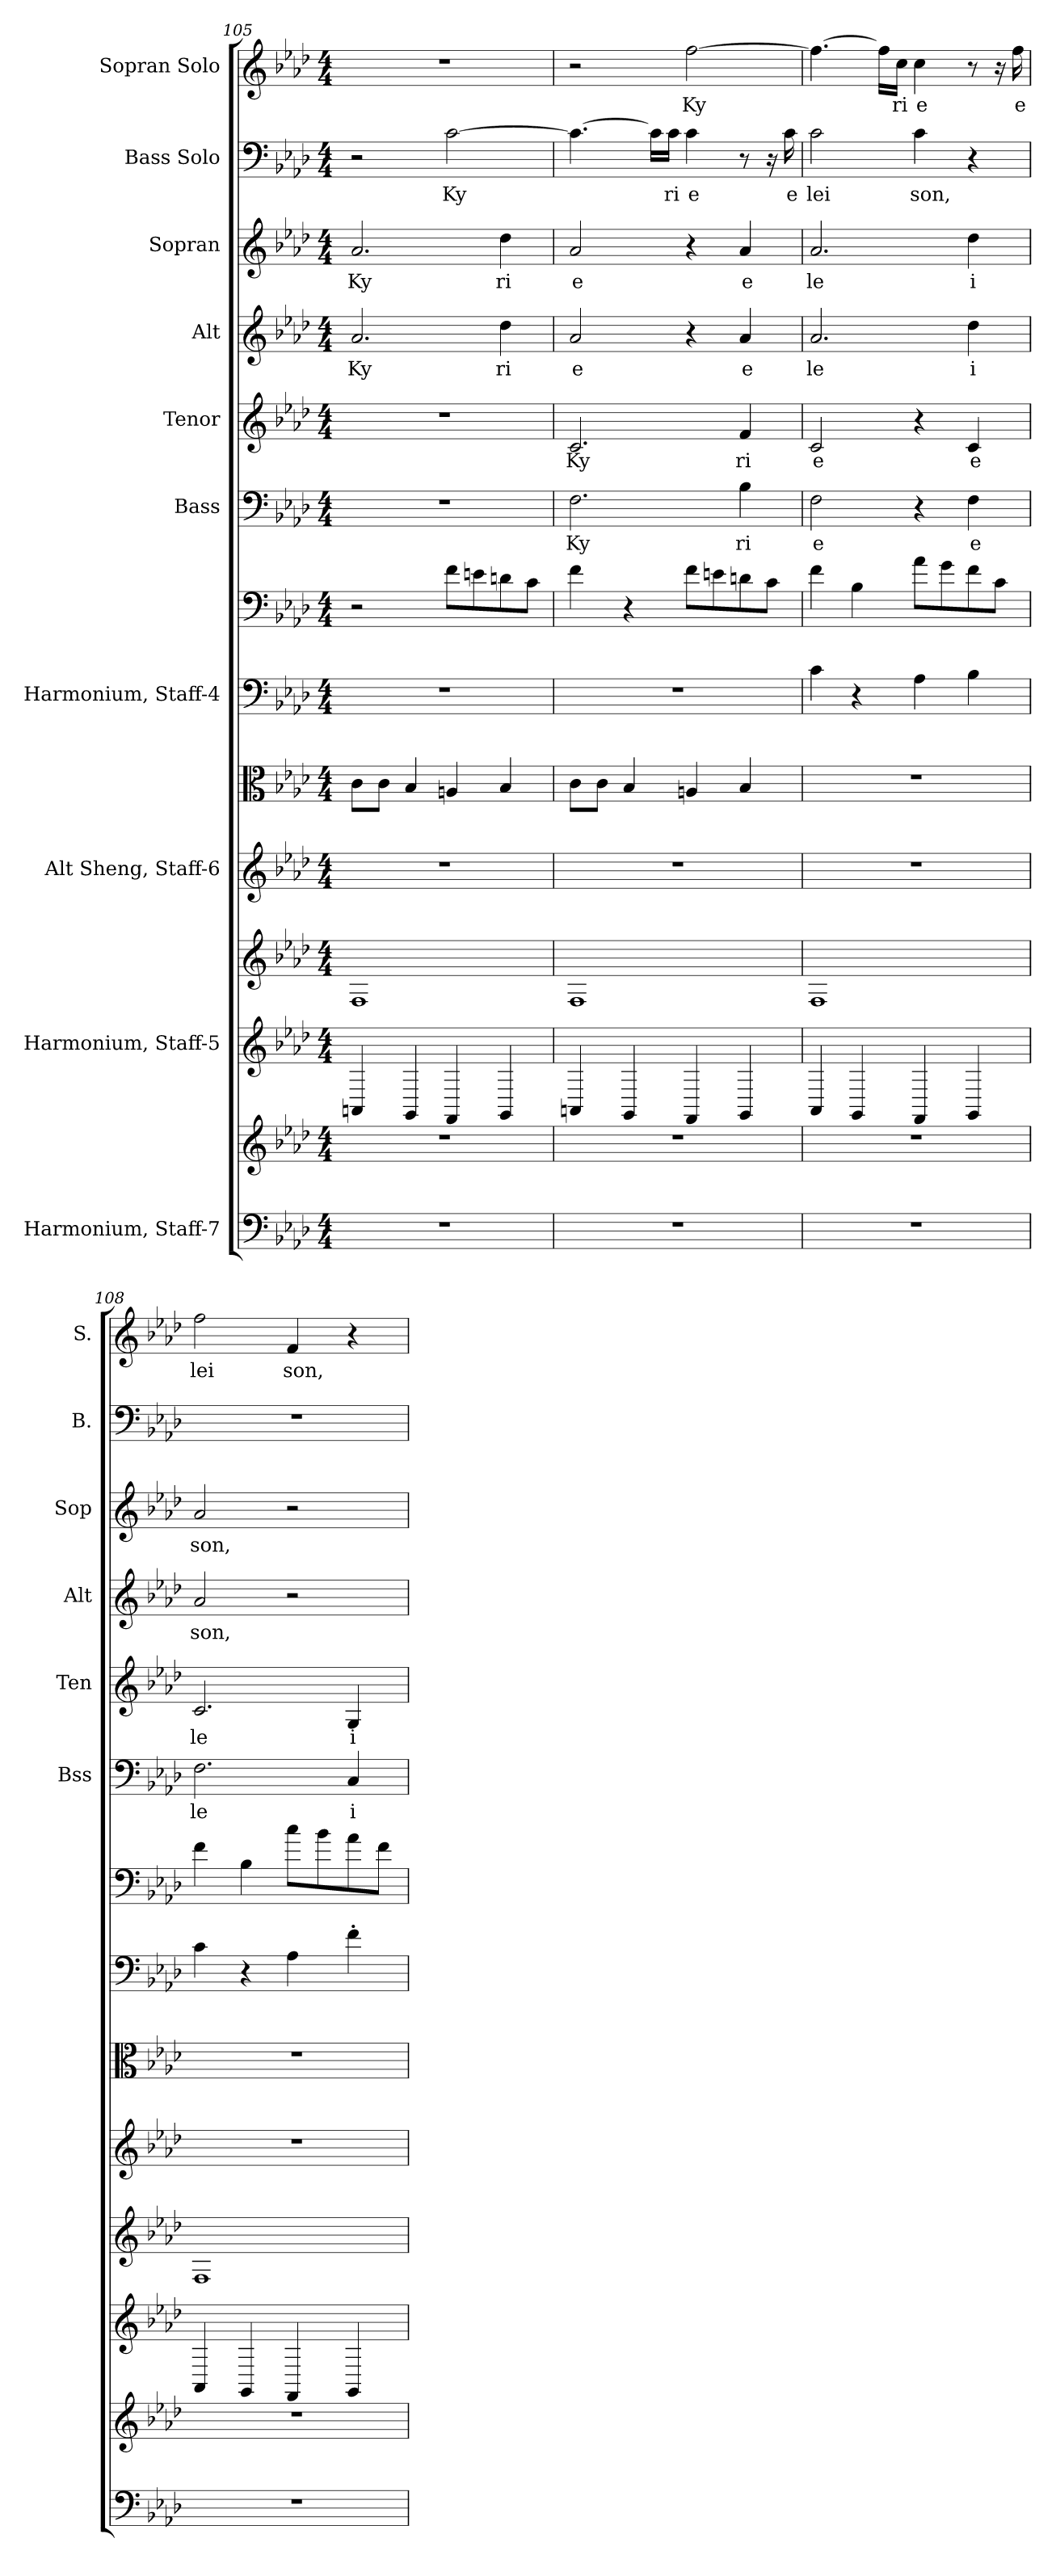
**kern	**kern	**kern	**kern	**kern	**kern	**kern	**kern	**kern	**text	**kern	**text	**kern	**text	**kern	**text	**kern	**text	**kern	**text
*part10	*part10	*part9	*part9	*part8	*part8	*part7	*part7	*part6	*part6	*part5	*part5	*part4	*part4	*part3	*part3	*part2	*part2	*part1	*part1
*staff14	*staff13	*staff12	*staff11	*staff10	*staff9	*staff8	*staff7	*staff6	*staff6	*staff5	*staff5	*staff4	*staff4	*staff3	*staff3	*staff2	*staff2	*staff1	*staff1
*I"Harmonium, Staff-7	*	*I"Harmonium, Staff-5	*	*I"Alt Sheng, Staff-6	*	*I"Harmonium, Staff-4	*	*I"Bass	*	*I"Tenor	*	*I"Alt	*	*I"Sopran	*	*I"Bass Solo	*	*I"Sopran Solo	*
*	*	*	*	*	*	*	*	*I'Bss	*	*I'Ten	*	*I'Alt	*	*I'Sop	*	*I'B.	*	*I'S.	*
*clefF4	*clefG2	*clefG2	*clefG2	*clefG2	*clefC3	*clefF4	*clefF4	*clefF4	*	*clefG2	*	*clefG2	*	*clefG2	*	*clefF4	*	*clefG2	*
*	*	*	*	*	*	*	*	*	*	*ITrd4c7	*	*ITrd2c3	*	*ITrd2c3	*	*	*	*	*
*k[b-e-a-d-]	*k[b-e-a-d-]	*k[b-e-a-d-]	*k[b-e-a-d-]	*k[b-e-a-d-]	*k[b-e-a-d-]	*k[b-e-a-d-]	*k[b-e-a-d-]	*k[b-e-a-d-]	*	*k[b-e-a-d-g-]	*	*k[b-]	*	*k[b-]	*	*k[b-e-a-d-]	*	*k[b-e-a-d-]	*
*M4/4	*M4/4	*M4/4	*M4/4	*M4/4	*M4/4	*M4/4	*M4/4	*M4/4	*	*M4/4	*	*M4/4	*	*M4/4	*	*M4/4	*	*M4/4	*
=105	=105	=105	=105	=105	=105	=105	=105	=105	=105	=105	=105	=105	=105	=105	=105	=105	=105	=105	=105
1r	1r	4AAn/	1F	1r	8c\L	1r	2r	1r	.	1r	.	2.f/	Ky	2.f/	Ky	2r	.	1r	.
.	.	.	.	.	8c\J	.	.	.	.	.	.	.	.	.	.	.	.	.	.
.	.	4GG/	.	.	4B-/	.	.	.	.	.	.	.	.	.	.	.	.	.	.
.	.	4FF/	.	.	4An/	.	8f\L	.	.	.	.	.	.	.	.	[2c\	Ky	.	.
.	.	.	.	.	.	.	8en\	.	.	.	.	.	.	.	.	.	.	.	.
.	.	4GG/	.	.	4B-/	.	8dn\	.	.	.	.	4b-\	ri	4b-\	ri	.	.	.	.
.	.	.	.	.	.	.	8c\J	.	.	.	.	.	.	.	.	.	.	.	.
=106	=106	=106	=106	=106	=106	=106	=106	=106	=106	=106	=106	=106	=106	=106	=106	=106	=106	=106	=106
1r	1r	4AAn/	1F	1r	8c\L	1r	4f\	2.F\	Ky	2.F/	Ky	2f/	e	2f/	e	4.c\_	.	2r	.
.	.	.	.	.	8c\J	.	.	.	.	.	.	.	.	.	.	.	.	.	.
.	.	4GG/	.	.	4B-/	.	4r	.	.	.	.	.	.	.	.	.	.	.	.
.	.	.	.	.	.	.	.	.	.	.	.	.	.	.	.	16c\LL]	.	.	.
.	.	.	.	.	.	.	.	.	.	.	.	.	.	.	.	16c\JJ	ri	.	.
.	.	4FF/	.	.	4An/	.	8f\L	.	.	.	.	4r	.	4r	.	4c\	e	[2ff\	Ky
.	.	.	.	.	.	.	8en\	.	.	.	.	.	.	.	.	.	.	.	.
.	.	4GG/	.	.	4B-/	.	8dn\	4B-\	ri	4B-/	ri	4f/	e	4f/	e	8r	.	.	.
.	.	.	.	.	.	.	8c\J	.	.	.	.	.	.	.	.	16r	.	.	.
.	.	.	.	.	.	.	.	.	.	.	.	.	.	.	.	16c\	e	.	.
!!LO:PB:g=z
=107	=107	=107	=107	=107	=107	=107	=107	=107	=107	=107	=107	=107	=107	=107	=107	=107	=107	=107	=107
1r	1r	4AA-/	1F	1r	1r	4c\	4f\	2F\	e	2F/	e	2.f/	le	2.f/	le	2c\	lei	4.ff\_	.
.	.	4GG/	.	.	.	4r	4B-\	.	.	.	.	.	.	.	.	.	.	.	.
.	.	.	.	.	.	.	.	.	.	.	.	.	.	.	.	.	.	16ff\LL]	.
.	.	.	.	.	.	.	.	.	.	.	.	.	.	.	.	.	.	16cc\JJ	ri
.	.	4FF/	.	.	.	4A-\	8a-\L	4r	.	4r	.	.	.	.	.	4c\	son,	4cc\	e
.	.	.	.	.	.	.	8g\	.	.	.	.	.	.	.	.	.	.	.	.
.	.	4GG/	.	.	.	4B-\	8f\	4F\	e	4F/	e	4b-\	i	4b-\	i	4r	.	8r	.
.	.	.	.	.	.	.	8c\J	.	.	.	.	.	.	.	.	.	.	16r	.
.	.	.	.	.	.	.	.	.	.	.	.	.	.	.	.	.	.	16ff\	e
=108	=108	=108	=108	=108	=108	=108	=108	=108	=108	=108	=108	=108	=108	=108	=108	=108	=108	=108	=108
1r	1r	4AA-/	1F	1r	1r	4c\	4f\	2.F\	le	2.F/	le	2f/	son,	2f/	son,	1r	.	2ff\	lei
.	.	4GG/	.	.	.	4r	4B-\	.	.	.	.	.	.	.	.	.	.	.	.
.	.	4FF/	.	.	.	4A-\	8cc\L	.	.	.	.	2r	.	2r	.	.	.	4f/	son,
.	.	.	.	.	.	.	8b-\	.	.	.	.	.	.	.	.	.	.	.	.
.	.	4GG/	.	.	.	4f'\	8a-\	4C/	i	4C/	i	.	.	.	.	.	.	4r	.
.	.	.	.	.	.	.	8f\J	.	.	.	.	.	.	.	.	.	.	.	.
=	=	=	=	=	=	=	=	=	=	=	=	=	=	=	=	=	=	=	=
*-	*-	*-	*-	*-	*-	*-	*-	*-	*-	*-	*-	*-	*-	*-	*-	*-	*-	*-	*-
